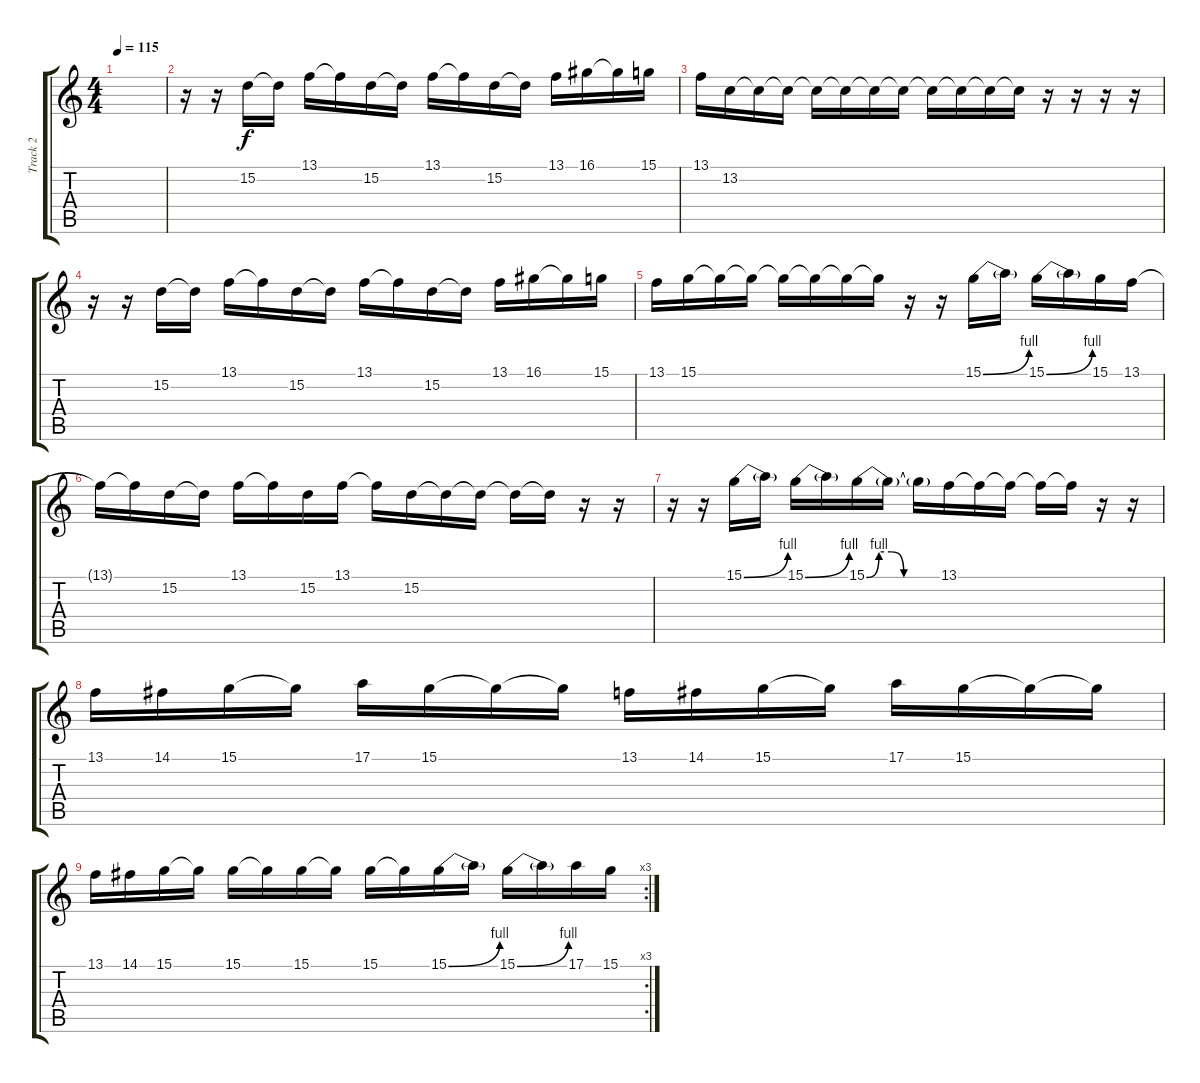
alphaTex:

\track ("Track 2" "Track 2") {instrument lead2sawtooth}
\staff {score tabs}
\tuning (E4 B3 G3 D3 A2 E2) {hide}
\ts (4 4)
\tempo 115
\clef g2
\ks c
|
r.16 r.16 15.2.16 15.2{t}.16 13.1.16 13.1{t}.16 15.2.16 15.2{t}.16 13.1.16 13.1{t}.16 15.2.16 15.2{t}.16 13.1.16 16.1.16 16.1{t}.16 15.1.16 |
13.1.16 13.2.16 13.2{t}.16 13.2{t}.16 13.2{t}.16 13.2{t}.16 13.2{t}.16 13.2{t}.16 13.2{t}.16 13.2{t}.16 13.2{t}.16 13.2{t}.16 r.16 r.16 r.16 r.16 |
r.16 r.16 15.2.16 15.2{t}.16 13.1.16 13.1{t}.16 15.2.16 15.2{t}.16 13.1.16 13.1{t}.16 15.2.16 15.2{t}.16 13.1.16 16.1.16 16.1{t}.16 15.1.16 |
13.1.16 15.1.16 15.1{t}.16 15.1{t}.16 15.1{t}.16 15.1{t}.16 15.1{t}.16 15.1{t}.16 r.16 r.16 15.1{be (bend 0 0 60 4)}.16 15.1{t}.16 15.1{be (bend 0 0 60 4)}.16 15.1{t}.16 15.1.16 13.1.16 |
13.1{t}.16 13.1{t}.16 15.2.16 15.2{t}.16 13.1.16 13.1{t}.16 15.2.16 13.1.16 13.1{t}.16 15.2.16 15.2{t}.16 15.2{t}.16 15.2{t}.16 15.2{t}.16 r.16 r.16 |
r.16 r.16 15.1{be (bend 0 0 60 4)}.16 15.1{t}.16 15.1{be (bend 0 0 60 4)}.16 15.1{t}.16 15.1{be (custom 0 0 10 4 20 4 30 0 60 0)}.16 15.1{t}.16 15.1{t}.16 13.1.16 13.1{t}.16 13.1{t}.16 13.1{t}.16 13.1{t}.16 r.16 r.16 |
13.1.16 14.1.16 15.1.16 15.1{t}.16 17.1.16 15.1.16 15.1{t}.16 15.1{t}.16 13.1.16 14.1.16 15.1.16 15.1{t}.16 17.1.16 15.1.16 15.1{t}.16 15.1{t}.16 |
\rc 3
13.1.16 14.1.16 15.1.16 15.1{t}.16 15.1.16 15.1{t}.16 15.1.16 15.1{t}.16 15.1.16 15.1{t}.16 15.1{be (bend 0 0 60 4)}.16 15.1{t}.16 15.1{be (bend 0 0 60 4)}.16 15.1{t}.16 17.1.16 15.1.16
